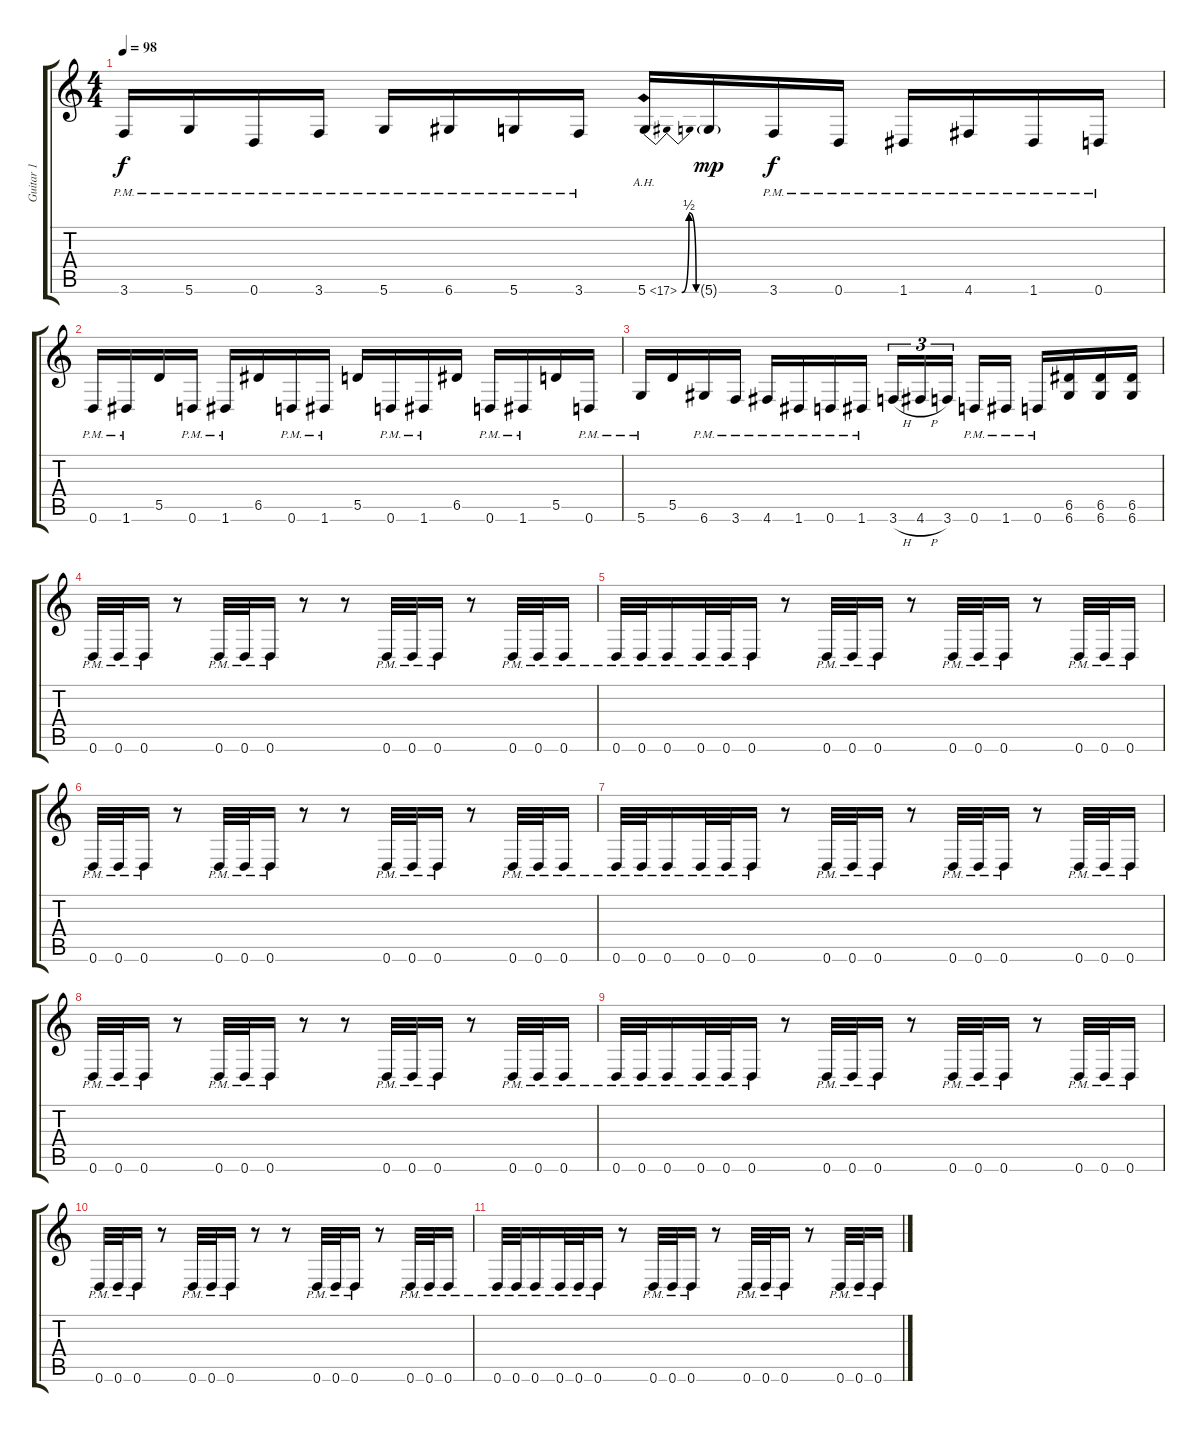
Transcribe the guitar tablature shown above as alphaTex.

\track ("Guitar 1" "Guitar 1") {instrument distortionguitar}
\staff {score tabs}
\tuning (E4 B3 G3 D3 A2 D2) {hide}
\ts (4 4)
\tempo 98
\clef g2
\ks c
3.6{pm}.16{dy f} 5.6{pm}.16 0.6{pm}.16 3.6{pm}.16 5.6{pm}.16 6.6{pm}.16 5.6{pm}.16 3.6{pm}.16 5.6{be (bendrelease 0 0 15 2 15 2 60 0) ah 12}.16 5.6{g}.16{dy mp} 3.6{pm}.16{dy f} 0.6{pm}.16 1.6{pm}.16 4.6{pm}.16 1.6{pm}.16 0.6{pm}.16 |
0.6{pm}.16 1.6{pm}.16 5.5.16 0.6{pm}.16 1.6{pm}.16 6.5.16 0.6{pm}.16 1.6{pm}.16 5.5.16 0.6{pm}.16 1.6{pm}.16 6.5.16 0.6{pm}.16 1.6{pm}.16 5.5.16 0.6{pm}.16 |
5.6{pm}.16 5.5.16 6.6{pm}.16 3.6{pm}.16 4.6{pm}.16 1.6{pm}.16 0.6{pm}.16 1.6{pm}.16 3.6{h}.16{tu (3 2)} 4.6{h}.16{tu (3 2)} 3.6.16{tu (3 2) beam splitsecondary} 0.6{pm}.16 1.6{pm}.16 0.6{pm}.16 (6.5 6.6).16 (6.5 6.6).16 (6.5 6.6).16 |
0.6{pm}.32 0.6{pm}.32 0.6{pm}.16 r.8 0.6{pm}.32 0.6{pm}.32 0.6{pm}.16 r.8 r.8 0.6{pm}.32 0.6{pm}.32 0.6{pm}.16 r.8 0.6{pm}.32 0.6{pm}.32 0.6{pm}.16 |
0.6{pm}.32 0.6{pm}.32 0.6{pm}.16 0.6{pm}.32 0.6{pm}.32 0.6{pm}.16 r.8 0.6{pm}.32 0.6{pm}.32 0.6{pm}.16 r.8 0.6{pm}.32 0.6{pm}.32 0.6{pm}.16 r.8 0.6{pm}.32 0.6{pm}.32 0.6{pm}.16 |
0.6{pm}.32 0.6{pm}.32 0.6{pm}.16 r.8 0.6{pm}.32 0.6{pm}.32 0.6{pm}.16 r.8 r.8 0.6{pm}.32 0.6{pm}.32 0.6{pm}.16 r.8 0.6{pm}.32 0.6{pm}.32 0.6{pm}.16 |
0.6{pm}.32 0.6{pm}.32 0.6{pm}.16 0.6{pm}.32 0.6{pm}.32 0.6{pm}.16 r.8 0.6{pm}.32 0.6{pm}.32 0.6{pm}.16 r.8 0.6{pm}.32 0.6{pm}.32 0.6{pm}.16 r.8 0.6{pm}.32 0.6{pm}.32 0.6{pm}.16 |
0.6{pm}.32 0.6{pm}.32 0.6{pm}.16 r.8 0.6{pm}.32 0.6{pm}.32 0.6{pm}.16 r.8 r.8 0.6{pm}.32 0.6{pm}.32 0.6{pm}.16 r.8 0.6{pm}.32 0.6{pm}.32 0.6{pm}.16 |
0.6{pm}.32 0.6{pm}.32 0.6{pm}.16 0.6{pm}.32 0.6{pm}.32 0.6{pm}.16 r.8 0.6{pm}.32 0.6{pm}.32 0.6{pm}.16 r.8 0.6{pm}.32 0.6{pm}.32 0.6{pm}.16 r.8 0.6{pm}.32 0.6{pm}.32 0.6{pm}.16 |
0.6{pm}.32 0.6{pm}.32 0.6{pm}.16 r.8 0.6{pm}.32 0.6{pm}.32 0.6{pm}.16 r.8 r.8 0.6{pm}.32 0.6{pm}.32 0.6{pm}.16 r.8 0.6{pm}.32 0.6{pm}.32 0.6{pm}.16 |
0.6{pm}.32 0.6{pm}.32 0.6{pm}.16 0.6{pm}.32 0.6{pm}.32 0.6{pm}.16 r.8 0.6{pm}.32 0.6{pm}.32 0.6{pm}.16 r.8 0.6{pm}.32 0.6{pm}.32 0.6{pm}.16 r.8 0.6{pm}.32 0.6{pm}.32 0.6{pm}.16
